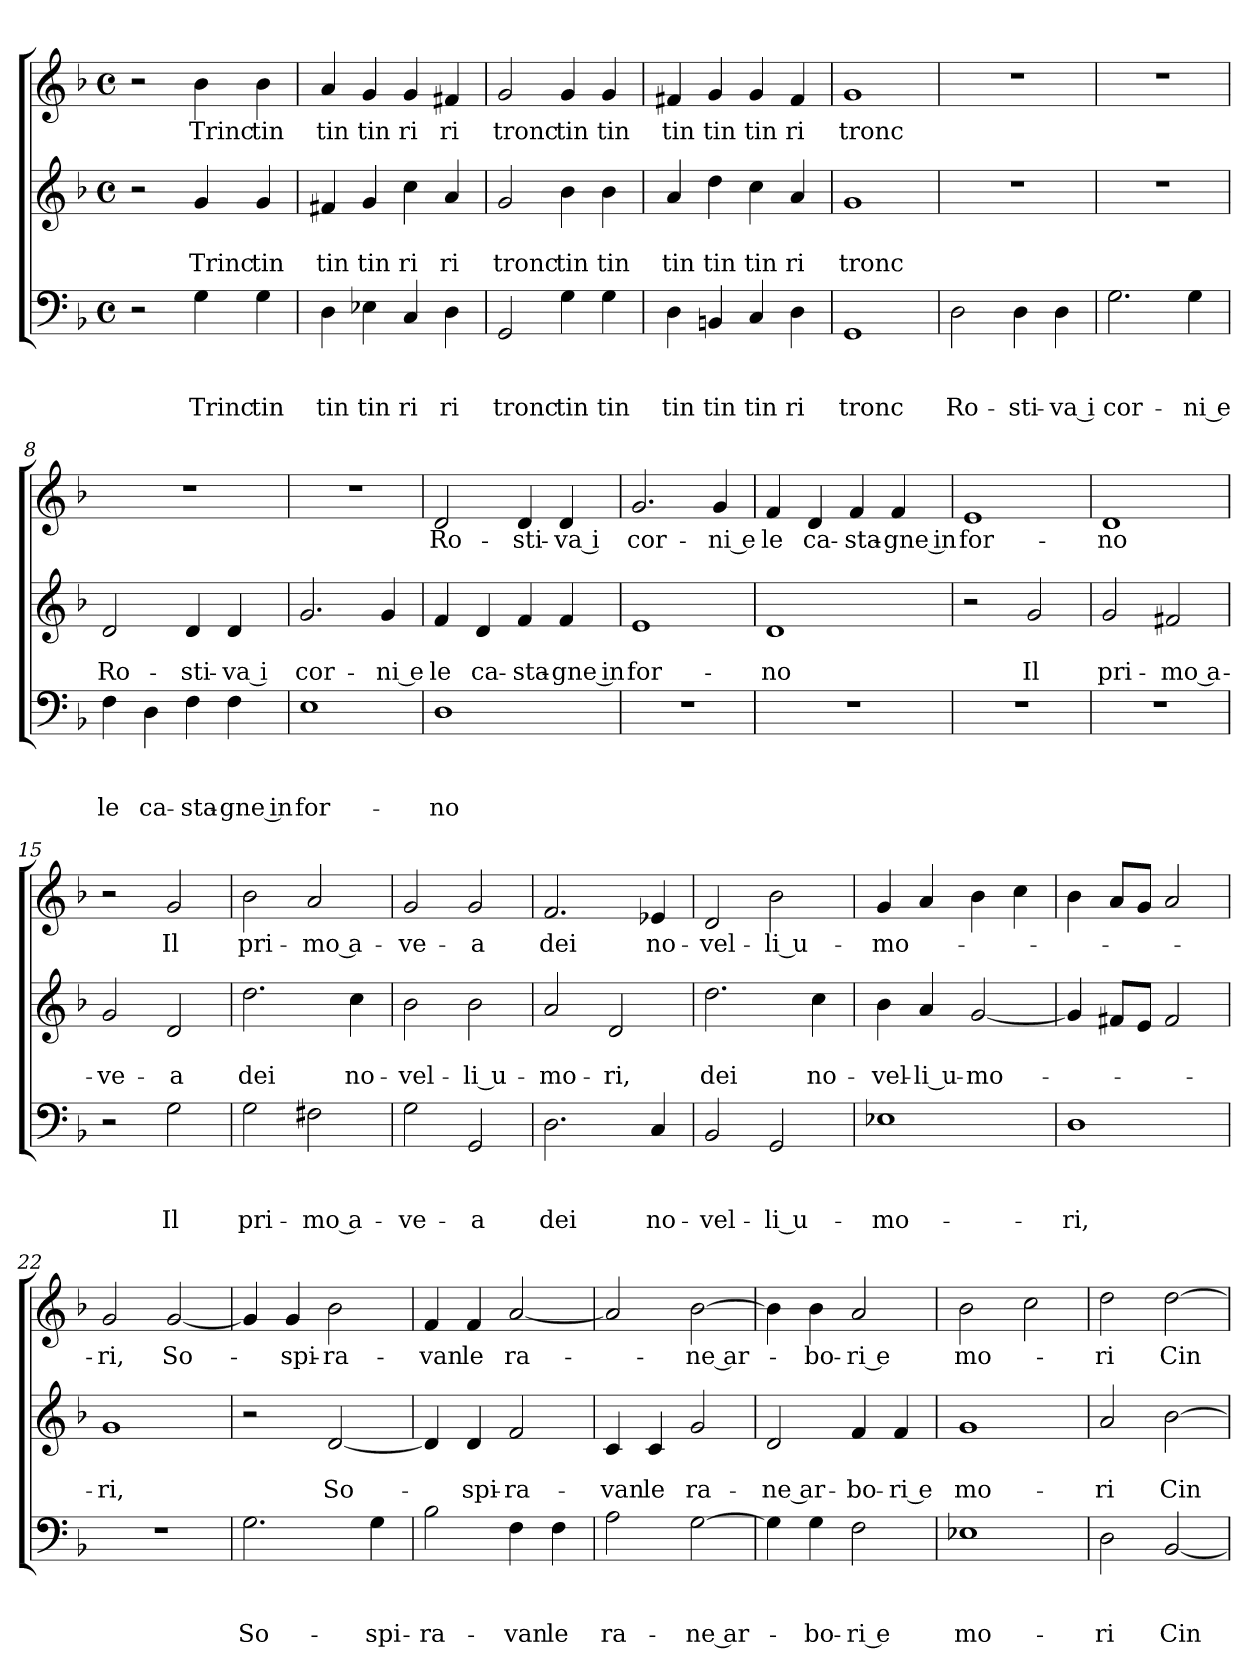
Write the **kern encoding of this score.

**kern	**text	**text	**text	**kern	**text	**text	**kern	**text
*part3	*part3	*part3	*part3	*part2	*part2	*part2	*part1	*part1
*staff3	*staff3	*staff3	*staff3	*staff2	*staff2	*staff2	*staff1	*staff1
*clefF4	*	*	*	*clefG2	*	*	*clefG2	*
*k[b-]	*	*	*	*k[b-]	*	*	*k[b-]	*
*F:	*	*	*	*F:	*	*	*F:	*
*M4/4	*	*	*	*M4/4	*	*	*M4/4	*
*met(c)	*	*	*	*met(c)	*	*	*met(c)	*
=1	=1	=1	=1	=1	=1	=1	=1	=1
2r	.	.	.	2r	.	.	2r	.
!	!	!	!LO:LY:b	!	!	!LO:LY:b	!	!LO:LY:b
4G\	.	.	Trinc	4g/	.	Trinc	4b-\	Trinc
!	!	!	!LO:LY:b	!	!	!LO:LY:b	!	!LO:LY:b
4G\	.	.	tin	4g/	.	tin	4b-\	tin
=2	=2	=2	=2	=2	=2	=2	=2	=2
!	!	!	!LO:LY:b	!	!	!LO:LY:b	!	!LO:LY:b
4D\	.	.	tin	4f#X/	.	tin	4a/	tin
!	!	!	!LO:LY:b	!	!	!LO:LY:b	!	!LO:LY:b
4E-X\	.	.	tin	4g/	.	tin	4g/	tin
!	!	!	!LO:LY:b	!	!	!LO:LY:b	!	!LO:LY:b
4C/	.	.	ri	4cc\	.	ri	4g/	ri
!	!	!	!LO:LY:b	!	!	!LO:LY:b	!	!LO:LY:b
4D\	.	.	ri	4a/	.	ri	4f#X/	ri
=3	=3	=3	=3	=3	=3	=3	=3	=3
!	!	!	!LO:LY:b	!	!	!LO:LY:b	!	!LO:LY:b
2GG/	.	.	tronc	2g/	.	tronc	2g/	tronc
!	!	!	!LO:LY:b	!	!	!LO:LY:b	!	!LO:LY:b
4G\	.	.	tin	4b-\	.	tin	4g/	tin
!	!	!	!LO:LY:b	!	!	!LO:LY:b	!	!LO:LY:b
4G\	.	.	tin	4b-\	.	tin	4g/	tin
=4	=4	=4	=4	=4	=4	=4	=4	=4
!	!	!	!LO:LY:b	!	!	!LO:LY:b	!	!LO:LY:b
4D\	.	.	tin	4a/	.	tin	4f#X/	tin
!	!	!	!LO:LY:b	!	!	!LO:LY:b	!	!LO:LY:b
4BBn/	.	.	tin	4dd\	.	tin	4g/	tin
!	!	!	!LO:LY:b	!	!	!LO:LY:b	!	!LO:LY:b
4C/	.	.	tin	4cc\	.	tin	4g/	tin
!	!	!	!LO:LY:b	!	!	!LO:LY:b	!	!LO:LY:b
4D\	.	.	ri	4a/	.	ri	4f#/	ri
=5	=5	=5	=5	=5	=5	=5	=5	=5
!	!	!	!LO:LY:b	!	!	!LO:LY:b	!	!LO:LY:b
1GG	.	.	tronc	1g	.	tronc	1g	tronc
=6	=6	=6	=6	=6	=6	=6	=6	=6
!	!	!	!LO:LY:b	!	!	!	!	!
2D\	.	.	Ro-	1r	.	.	1r	.
!	!	!	!LO:LY:b	!	!	!	!	!
4D\	.	.	-sti-	.	.	.	.	.
!	!	!	!LO:LY:b	!	!	!	!	!
4D\	.	.	-va i	.	.	.	.	.
=7	=7	=7	=7	=7	=7	=7	=7	=7
!	!	!	!LO:LY:b	!	!	!	!	!
2.G\	.	.	cor-	1r	.	.	1r	.
!	!	!	!LO:LY:b	!	!	!	!	!
4G\	.	.	-ni e	.	.	.	.	.
!!LO:LB:g=z
=8	=8	=8	=8	=8	=8	=8	=8	=8
!	!	!	!LO:LY:b	!	!	!LO:LY:b	!	!
4F\	.	.	le	2d/	.	Ro-	1r	.
!	!	!	!LO:LY:b	!	!	!	!	!
4D\	.	.	ca-	.	.	.	.	.
!	!	!	!LO:LY:b	!	!	!LO:LY:b	!	!
4F\	.	.	-sta-	4d/	.	-sti-	.	.
!	!	!	!LO:LY:b	!	!	!LO:LY:b	!	!
4F\	.	.	-gne in	4d/	.	-va i	.	.
=9	=9	=9	=9	=9	=9	=9	=9	=9
!	!	!	!LO:LY:b	!	!	!LO:LY:b	!	!
1E	.	.	for-	2.g/	.	cor-	1r	.
!	!	!	!	!	!	!LO:LY:b	!	!
.	.	.	.	4g/	.	-ni e	.	.
=10	=10	=10	=10	=10	=10	=10	=10	=10
!	!	!	!LO:LY:b	!	!	!LO:LY:b	!	!LO:LY:b
1D	.	.	-no	4f/	.	le	2d/	Ro-
!	!	!	!	!	!	!LO:LY:b	!	!
.	.	.	.	4d/	.	ca-	.	.
!	!	!	!	!	!	!LO:LY:b	!	!LO:LY:b
.	.	.	.	4f/	.	-sta-	4d/	-sti-
!	!	!	!	!	!	!LO:LY:b	!	!LO:LY:b
.	.	.	.	4f/	.	-gne in	4d/	-va i
=11	=11	=11	=11	=11	=11	=11	=11	=11
!	!	!	!	!	!	!LO:LY:b	!	!LO:LY:b
1r	.	.	.	1e	.	for-	2.g/	cor-
!	!	!	!	!	!	!	!	!LO:LY:b
.	.	.	.	.	.	.	4g/	-ni e
=12	=12	=12	=12	=12	=12	=12	=12	=12
!	!	!	!	!	!	!LO:LY:b	!	!LO:LY:b
1r	.	.	.	1d	.	-no	4f/	le
!	!	!	!	!	!	!	!	!LO:LY:b
.	.	.	.	.	.	.	4d/	ca-
!	!	!	!	!	!	!	!	!LO:LY:b
.	.	.	.	.	.	.	4f/	-sta-
!	!	!	!	!	!	!	!	!LO:LY:b
.	.	.	.	.	.	.	4f/	-gne in
=13	=13	=13	=13	=13	=13	=13	=13	=13
!	!	!	!	!	!	!	!	!LO:LY:b
1r	.	.	.	2r	.	.	1e	for-
!	!	!	!	!	!	!LO:LY:b	!	!
.	.	.	.	2g/	.	Il	.	.
=14	=14	=14	=14	=14	=14	=14	=14	=14
!	!	!	!	!	!	!LO:LY:b	!	!LO:LY:b
1r	.	.	.	2g/	.	pri-	1d	-no
!	!	!	!	!	!	!LO:LY:b	!	!
.	.	.	.	2f#X/	.	-mo a-	.	.
!!LO:LB:g=z
=15	=15	=15	=15	=15	=15	=15	=15	=15
!	!	!	!	!	!	!LO:LY:b	!	!
2r	.	.	.	2g/	.	-ve-	2r	.
!	!	!	!LO:LY:b	!	!	!LO:LY:b	!	!LO:LY:b
2G\	.	.	Il	2d/	.	-a	2g/	Il
=16	=16	=16	=16	=16	=16	=16	=16	=16
!	!	!	!LO:LY:b	!	!	!LO:LY:b	!	!LO:LY:b
2G\	.	.	pri-	2.dd\	.	dei	2b-\	pri-
!	!	!	!LO:LY:b	!	!	!	!	!LO:LY:b
2F#X\	.	.	-mo a-	.	.	.	2a/	-mo a-
!	!	!	!	!	!	!LO:LY:b	!	!
.	.	.	.	4cc\	.	no-	.	.
=17	=17	=17	=17	=17	=17	=17	=17	=17
!	!	!	!LO:LY:b	!	!	!LO:LY:b	!	!LO:LY:b
2G\	.	.	-ve-	2b-\	.	-vel-	2g/	-ve-
!	!	!	!LO:LY:b	!	!	!LO:LY:b	!	!LO:LY:b
2GG/	.	.	-a	2b-\	.	-li u-	2g/	-a
=18	=18	=18	=18	=18	=18	=18	=18	=18
!	!	!	!LO:LY:b	!	!	!LO:LY:b	!	!LO:LY:b
2.D\	.	.	dei	2a/	.	-mo-	2.f/	dei
!	!	!	!	!	!	!LO:LY:b	!	!
.	.	.	.	2d/	.	-ri,	.	.
!	!	!	!LO:LY:b	!	!	!	!	!LO:LY:b
4C/	.	.	no-	.	.	.	4e-X/	no-
=19	=19	=19	=19	=19	=19	=19	=19	=19
!	!	!	!LO:LY:b	!	!	!LO:LY:b	!	!LO:LY:b
2BB-/	.	.	-vel-	2.dd\	.	dei	2d/	-vel-
!	!	!	!LO:LY:b	!	!	!	!	!LO:LY:b
2GG/	.	.	-li u-	.	.	.	2b-\	-li u-
!	!	!	!	!	!	!LO:LY:b	!	!
.	.	.	.	4cc\	.	no-	.	.
=20	=20	=20	=20	=20	=20	=20	=20	=20
!	!	!	!LO:LY:b	!	!	!LO:LY:b	!	!LO:LY:b
1E-X	.	.	-mo-	4b-\	.	-vel-	4g/	-mo-
!	!	!	!	!	!	!LO:LY:b	!	!
.	.	.	.	4a/	.	-li u-	4a/	.
!	!	!	!	!	!	!LO:LY:b	!	!
.	.	.	.	[2g/	.	-mo-	4b-\	.
.	.	.	.	.	.	.	4cc\	.
=21	=21	=21	=21	=21	=21	=21	=21	=21
!	!	!	!LO:LY:b	!	!	!	!	!
1D	.	.	-ri,	4g/]	.	.	4b-\	.
.	.	.	.	8f#X/L	.	.	8a/L	.
.	.	.	.	8e/J	.	.	8g/J	.
.	.	.	.	2f#/	.	.	2a/	.
!!LO:LB:g=z
=22	=22	=22	=22	=22	=22	=22	=22	=22
!	!	!	!	!	!	!LO:LY:b	!	!LO:LY:b
1r	.	.	.	1g	.	-ri,	2g/	-ri,
!	!	!	!	!	!	!	!	!LO:LY:b
.	.	.	.	.	.	.	[2g/	So-
=23	=23	=23	=23	=23	=23	=23	=23	=23
!	!	!	!LO:LY:b	!	!	!	!	!
2.G\	.	.	So-	2r	.	.	4g/]	.
!	!	!	!	!	!	!	!	!LO:LY:b
.	.	.	.	.	.	.	4g/	-spi-
!	!	!	!	!	!	!LO:LY:b	!	!LO:LY:b
.	.	.	.	[2d/	.	So-	2b-\	-ra-
!	!	!	!LO:LY:b	!	!	!	!	!
4G\	.	.	-spi-	.	.	.	.	.
=24	=24	=24	=24	=24	=24	=24	=24	=24
!	!	!	!LO:LY:b	!	!	!	!	!LO:LY:b
2B-\	.	.	-ra-	4d/]	.	.	4f/	-van
!	!	!	!	!	!	!LO:LY:b	!	!LO:LY:b
.	.	.	.	4d/	.	-spi-	4f/	le
!	!	!	!LO:LY:b	!	!	!LO:LY:b	!	!LO:LY:b
4F\	.	.	-van	2f/	.	-ra-	[2a/	ra-
!	!	!	!LO:LY:b	!	!	!	!	!
4F\	.	.	le	.	.	.	.	.
=25	=25	=25	=25	=25	=25	=25	=25	=25
!	!	!	!LO:LY:b	!	!	!LO:LY:b	!	!
2A\	.	.	ra-	4c/	.	-van	2a/]	.
!	!	!	!	!	!	!LO:LY:b	!	!
.	.	.	.	4c/	.	le	.	.
!	!	!	!LO:LY:b	!	!	!LO:LY:b	!	!LO:LY:b
[2G\	.	.	-ne ar-	2g/	.	ra-	[2b-\	-ne ar-
=26	=26	=26	=26	=26	=26	=26	=26	=26
!	!	!	!	!	!	!LO:LY:b	!	!
4G\]	.	.	.	2d/	.	-ne ar-	4b-\]	.
!	!	!	!LO:LY:b	!	!	!	!	!LO:LY:b
4G\	.	.	-bo-	.	.	.	4b-\	-bo-
!	!	!	!LO:LY:b	!	!	!LO:LY:b	!	!LO:LY:b
2F\	.	.	-ri e	4f/	.	-bo-	2a/	-ri e
!	!	!	!	!	!	!LO:LY:b	!	!
.	.	.	.	4f/	.	-ri e	.	.
=27	=27	=27	=27	=27	=27	=27	=27	=27
!	!	!	!LO:LY:b	!	!	!LO:LY:b	!	!LO:LY:b
1E-X	.	.	mo-	1g	.	mo-	2b-\	mo-
.	.	.	.	.	.	.	2cc\	.
!!LO:LB:g=z
=28	=28	=28	=28	=28	=28	=28	=28	=28
!	!	!	!LO:LY:b	!	!	!LO:LY:b	!	!LO:LY:b
2D\	.	.	-ri	2a/	.	-ri	2dd\	-ri
!	!	!	!LO:LY:b	!	!	!LO:LY:b	!	!LO:LY:b
[2BB-/	.	.	Cin-	[2b-\	.	Cin-	[2dd\	Cin-
=	=	=	=	=	=	=	=	=
*-	*-	*-	*-	*-	*-	*-	*-	*-
